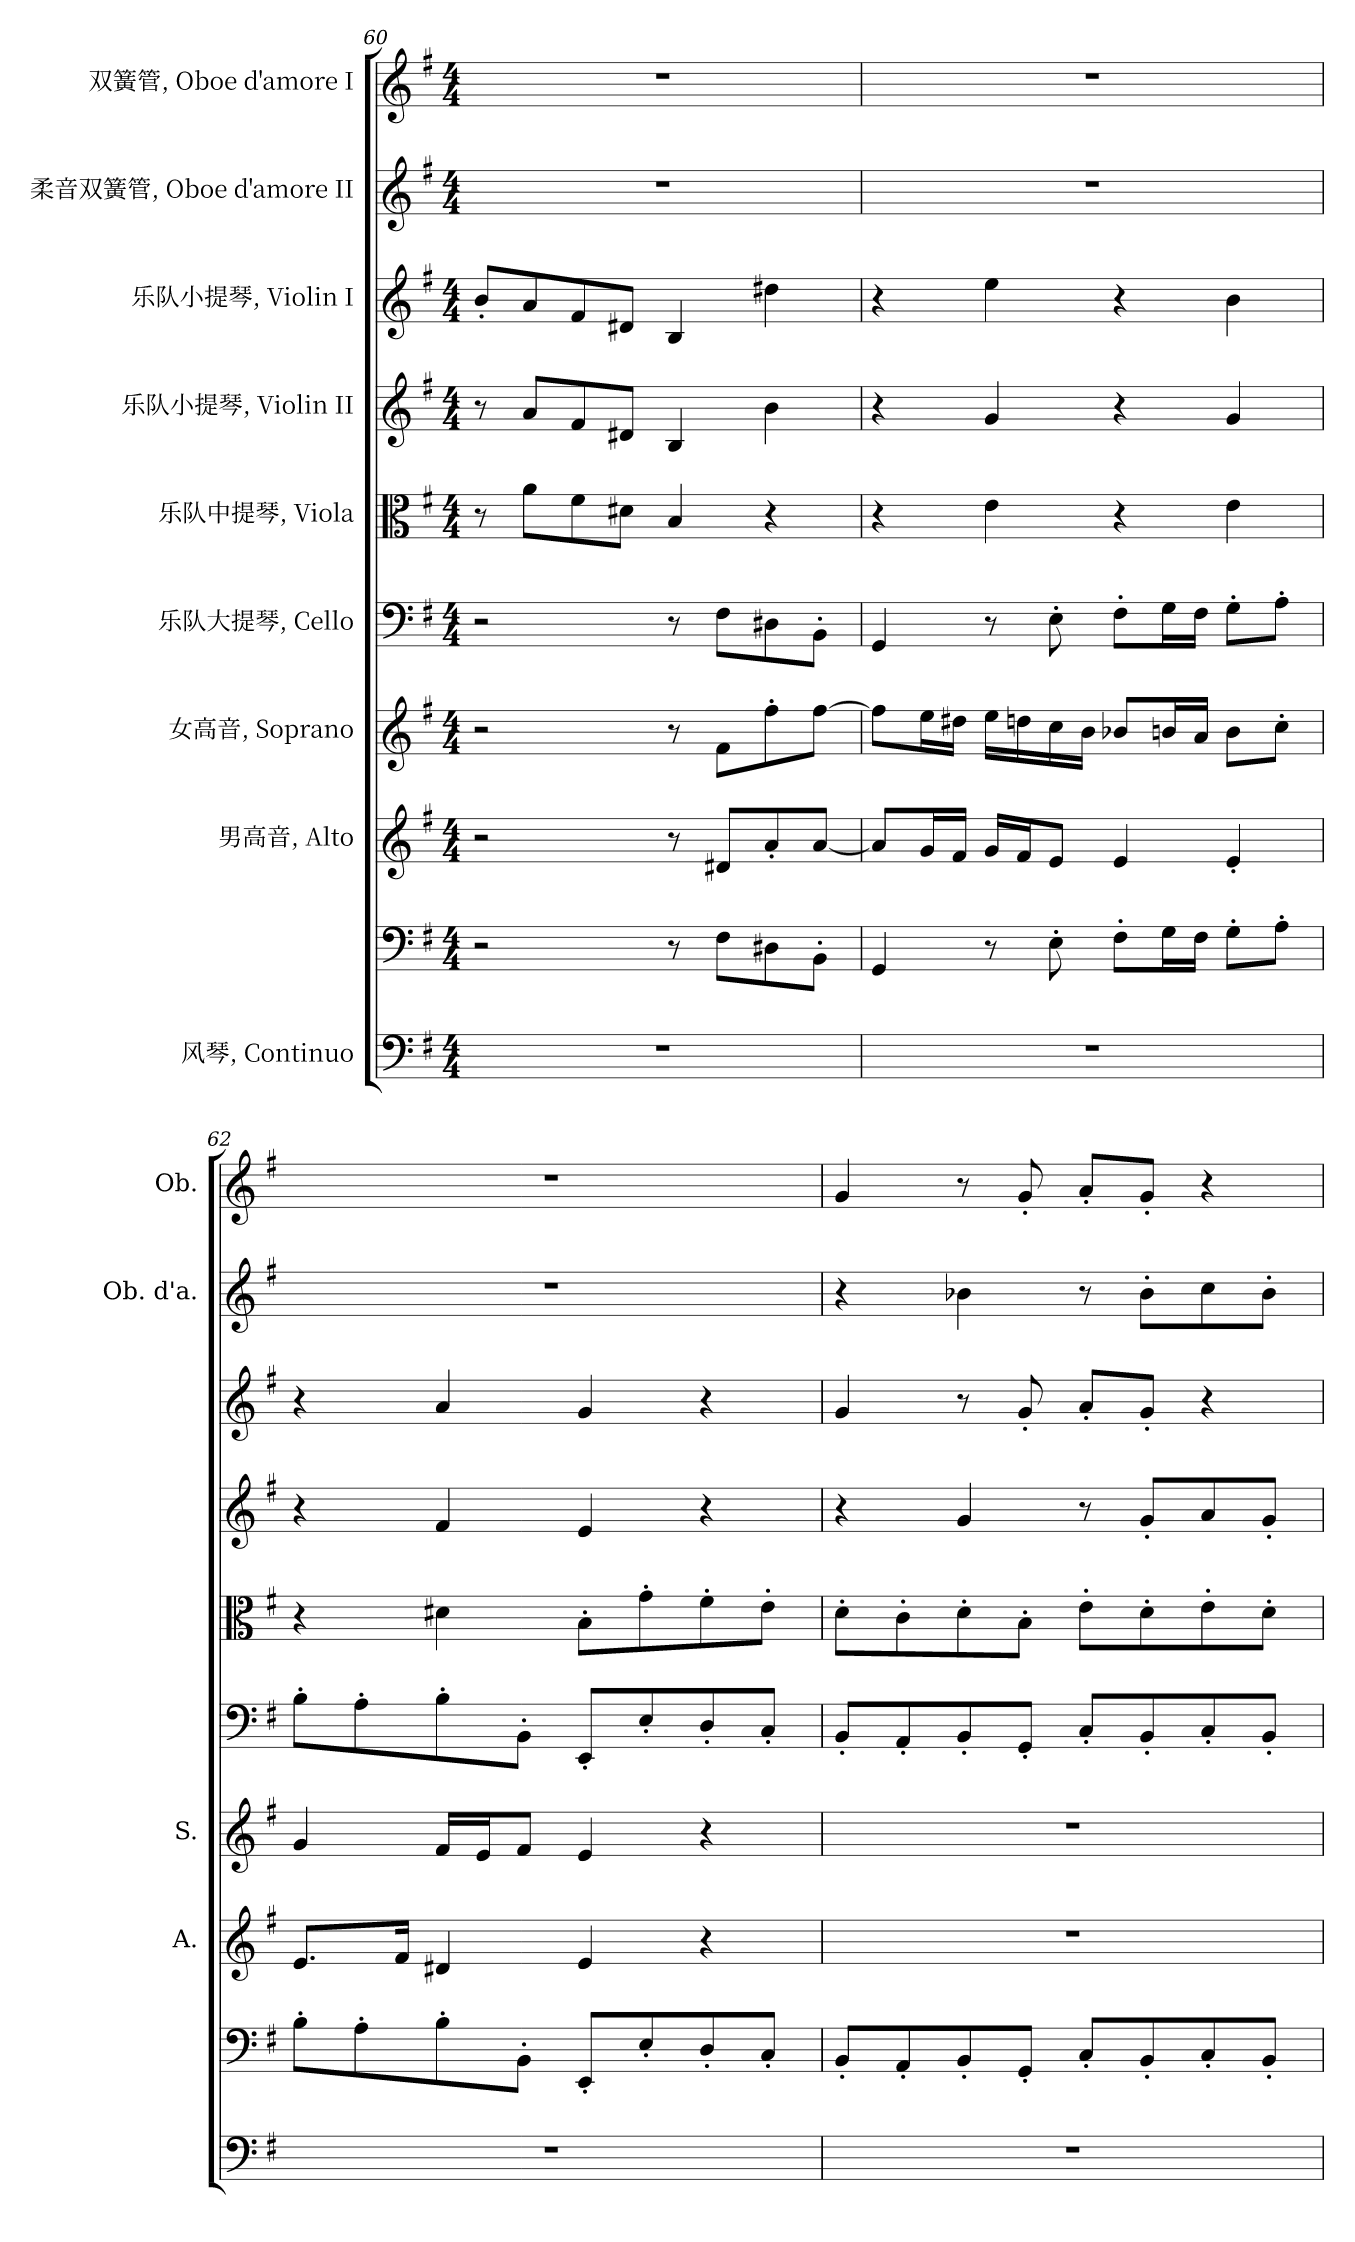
**kern	**kern	**kern	**kern	**kern	**kern	**kern	**kern	**kern	**kern
*part9	*part9	*part8	*part7	*part6	*part5	*part4	*part3	*part2	*part1
*staff10	*staff9	*staff8	*staff7	*staff6	*staff5	*staff4	*staff3	*staff2	*staff1
*I"风琴, Continuo	*	*I"男高音, Alto	*I"女高音, Soprano	*I"乐队大提琴, Cello	*I"乐队中提琴, Viola	*I"乐队小提琴, Violin II	*I"乐队小提琴, Violin I	*I"柔音双簧管, Oboe d'amore II	*I"双簧管, Oboe d'amore I
*	*	*I'A.	*I'S.	*	*	*	*	*I'Ob. d'a.	*I'Ob.
!!LO:PB:g=z
*clefF4	*clefF4	*clefG2	*clefG2	*clefF4	*clefC3	*clefG2	*clefG2	*clefG2	*clefG2
*	*	*	*	*	*	*	*	*ITrd2c3	*
*k[f#]	*k[f#]	*k[f#]	*k[f#]	*k[f#]	*k[f#]	*k[f#]	*k[f#]	*k[f#c#g#d#]	*k[f#]
*M4/4	*M4/4	*M4/4	*M4/4	*M4/4	*M4/4	*M4/4	*M4/4	*M4/4	*M4/4
=60	=60	=60	=60	=60	=60	=60	=60	=60	=60
1r	2r	2r	2r	2r	8r	8r	8b'/L	1r	1r
.	.	.	.	.	8a\L	8a/L	8a/	.	.
.	.	.	.	.	8f#\	8f#/	8f#/	.	.
.	.	.	.	.	8d#X\J	8d#X/J	8d#X/J	.	.
.	8r	8r	8r	8r	4B/	4B/	4B/	.	.
.	8F#\L	8d#X/L	8f#\L	8F#\L	.	.	.	.	.
.	8D#X\	8a'/	8ff#'\	8D#X\	4r	4b\	4dd#X\	.	.
.	8BB'\J	[8a/J	[8ff#\J	8BB'\J	.	.	.	.	.
=61	=61	=61	=61	=61	=61	=61	=61	=61	=61
1r	4GG/	8a/L]	8ff#\L]	4GG/	4r	4r	4r	1r	1r
.	.	16g/L	16ee\L	.	.	.	.	.	.
.	.	16f#/JJ	16dd#X\JJ	.	.	.	.	.	.
.	8r	16g/LL	16ee\LL	8r	4e\	4g/	4ee\	.	.
.	.	16f#/J	16ddn\	.	.	.	.	.	.
.	8E'\	8e/J	16cc\	8E'\	.	.	.	.	.
.	.	.	16b\JJ	.	.	.	.	.	.
.	8F#'\L	4e/	8b-X/L	8F#'\L	4r	4r	4r	.	.
.	16G\L	.	16bn/L	16G\L	.	.	.	.	.
.	16F#\JJ	.	16a/JJ	16F#\JJ	.	.	.	.	.
.	8G'\L	4e'/	8b\L	8G'\L	4e\	4g/	4b\	.	.
.	8A'\J	.	8cc'\J	8A'\J	.	.	.	.	.
=62	=62	=62	=62	=62	=62	=62	=62	=62	=62
1r	8B'\L	8.e/L	4g/	8B'\L	4r	4r	4r	1r	1r
.	8A'\	.	.	8A'\	.	.	.	.	.
.	.	16f#/Jk	.	.	.	.	.	.	.
.	8B'\	4d#X/	16f#/LL	8B'\	4d#X\	4f#/	4a/	.	.
.	.	.	16e/J	.	.	.	.	.	.
.	8BB'\J	.	8f#/J	8BB'\J	.	.	.	.	.
.	8EE'/L	4e/	4e/	8EE'/L	8B'\L	4e/	4g/	.	.
.	8E'/	.	.	8E'/	8g'\	.	.	.	.
.	8D'/	4r	4r	8D'/	8f#'\	4r	4r	.	.
.	8C'/J	.	.	8C'/J	8e'\J	.	.	.	.
!!LO:PB:g=z
=63	=63	=63	=63	=63	=63	=63	=63	=63	=63
1r	8BB'/L	1r	1r	8BB'/L	8d'\L	4r	4g/	4r	4g/
.	8AA'/	.	.	8AA'/	8c'\	.	.	.	.
.	8BB'/	.	.	8BB'/	8d'\	4g/	8r	4gn\	8r
.	8GG'/J	.	.	8GG'/J	8B'\J	.	8g'/	.	8g'/
.	8C'/L	.	.	8C'/L	8e'\L	8r	8a'/L	8r	8a'/L
.	8BB'/	.	.	8BB'/	8d'\	8g'/L	8g'/J	8g'\L	8g'/J
.	8C'/	.	.	8C'/	8e'\	8a/	4r	8a\	4r
.	8BB'/J	.	.	8BB'/J	8d'\J	8g'/J	.	8g'\J	.
=	=	=	=	=	=	=	=	=	=
*-	*-	*-	*-	*-	*-	*-	*-	*-	*-
